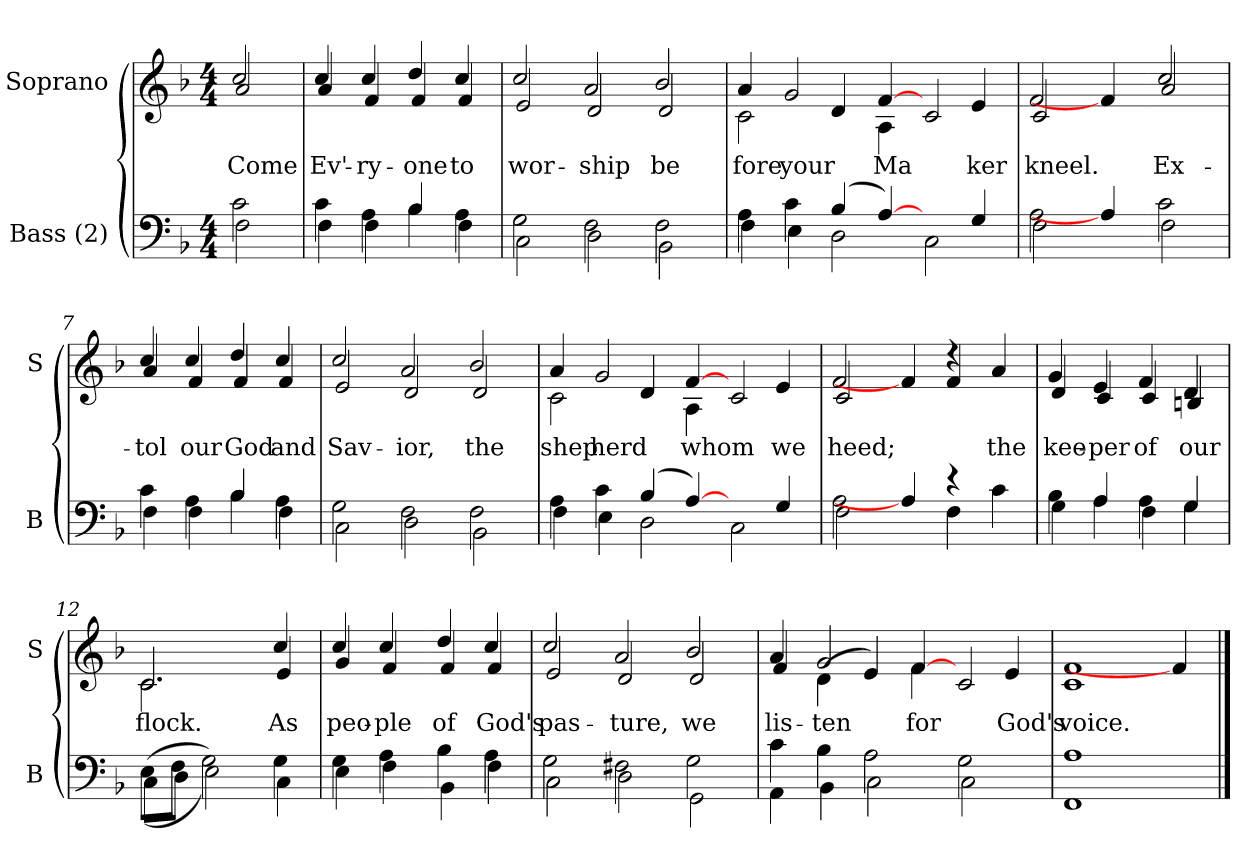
**kern	**kern	**text
*part2	*part1	*part1
*staff2	*staff1	*staff1
*I"Bass (2)	*I"Soprano	*
*I'B	*I'S	*
*clefF4	*clefG2	*
*k[b-]	*k[b-]	*
*M4/4	*M4/4	*
=1	=1	=1
*^	*	*
!	!	!LO:TX:b:i:t=Verse	!
!	!	!	!LO:LY:b
*	*	*^	*
2c\	2F\	2cc/	2a/	Come
=2	=2	=2	=2	=2
!	!	!	!	!LO:LY:b
4c\	4F\	4cc/	4a/	Ev'-
!	!	!	!	!LO:LY:b
4A\	4F\	4cc/	4f/	-ry-
!	!	!	!	!LO:LY:b
4B-/	4B-\	4dd/	4f/	-one
!	!	!	!	!LO:LY:b
4A\	4F\	4cc/	4f/	to
=3	=3	=3	=3	=3
!	!	!	!	!LO:LY:b
2G\	2C\	2cc/	2e/	wor-
!	!	!	!	!LO:LY:b
2F\	2D\	2a/	2d/	-ship
!	!	!	!	!LO:LY:b
2F\	2BB-\	2b-/	2d/	be
=4	=4	=4	=4	=4
!	!	!	!	!LO:LY:b
4A\	4F\	4a/	2c\	fore
!	!	!	!	!LO:LY:b
4c\	4E\	2g/	.	your
(>4B-/	2D\	.	4d/	.
!	!	!	!	!LO:LY:b
[4A/)	.	[4f/	4A\	Ma
4ryy	2C\	4ryy	2c/	.
!	!	!	!	!LO:LY:b
4G/	.	4e/	.	ker
!!LO:LB:g=z	!!
=5	=5	=5	=5	=5
!	!	!	!	!LO:LY:b
2A\	2F\	2f/	2c/	kneel.
4A/]	4ryy	4f/]	4ryy	.
=6-	=6-	=6-	=6-	=6-
!	!	!	!	!LO:LY:b
2c\	2F\	2cc/	2a/	Ex-
=7	=7	=7	=7	=7
!	!	!	!	!LO:LY:b
4c\	4F\	4cc/	4a/	-tol
!	!	!	!	!LO:LY:b
4A\	4F\	4cc/	4f/	our
!	!	!	!	!LO:LY:b
4B-/	4B-\	4dd/	4f/	God
!	!	!	!	!LO:LY:b
4A\	4F\	4cc/	4f/	and
=8	=8	=8	=8	=8
!	!	!	!	!LO:LY:b
2G\	2C\	2cc/	2e/	Sav-
!	!	!	!	!LO:LY:b
2F\	2D\	2a/	2d/	-ior,
!	!	!	!	!LO:LY:b
2F\	2BB-\	2b-/	2d/	the
=9	=9	=9	=9	=9
!	!	!	!	!LO:LY:b
4A\	4F\	4a/	2c\	shep
!	!	!	!	!LO:LY:b
4c\	4E\	2g/	.	herd
(>4B-/	2D\	.	4d/	.
!	!	!	!	!LO:LY:b
[4A/)	.	[4f/	4A\	whom
4ryy	2C\	4ryy	2c/	.
!	!	!	!	!LO:LY:b
4G/	.	4e/	.	we
!!LO:LB:g=z	!!
=10	=10	=10	=10	=10
!	!	!	!	!LO:LY:b
2A\	2F\	2f/	2c/	heed;
4A/]	4ryy	4f/]	4ryy	.
4r	4F\	4r	4f/	.
!	!	!	!	!LO:LY:b
4c\	4ryy	4a/	4ryy	the
=11	=11	=11	=11	=11
!	!	!	!	!LO:LY:b
4B-\	4G\	4g/	4d/	kee-
!	!	!	!	!LO:LY:b
4A/	4A\	4e/	4c/	-per
!	!	!	!	!LO:LY:b
4A\	4F\	4f/	4c/	of
!	!	!	!	!LO:LY:b
4G/	4G\	4d/	4Bn/	our
=12	=12	=12	=12	=12
!	!	!	!	!LO:LY:b
(<8E\L	(<8C\L	2.c/	2.c\	flock.
8F\J	8D\J	.	.	.
2G\)	2E\)	.	.	.
!	!	!	!	!LO:LY:b
4G\	4C\	4cc/	4e/	As
=13	=13	=13	=13	=13
!	!	!	!	!LO:LY:b
4G\	4E\	4cc/	4g/	peo-
!	!	!	!	!LO:LY:b
4A\	4F\	4cc/	4f/	-ple
!!LO:LB:g=z	!!
=14-	=14-	=14-	=14-	=14-
!	!	!	!	!LO:LY:b
4B-\	4BB-\	4dd/	4f/	of
!	!	!	!	!LO:LY:b
4A\	4F\	4cc/	4f/	God's
=15	=15	=15	=15	=15
!	!	!	!	!LO:LY:b
2G\	2C\	2cc/	2e/	pas-
!	!	!	!	!LO:LY:b
2F#X\	2D\	2a/	2d/	-ture,
!	!	!	!	!LO:LY:b
2G\	2GG\	2b-/	2d/	we
=16	=16	=16	=16	=16
!	!	!	!	!LO:LY:b
4c\	4AA\	4a/	4f/	lis-
!	!	!	!	!LO:LY:b
4B-\	4BB-\	2g/	(>4d\	-ten
2A\	2C\	.	4e/)	.
!	!	!	!	!LO:LY:b
.	.	[4f/	4f\	for
2G\	2C\	4ryy	2c/	.
!	!	!	!	!LO:LY:b
.	.	4e/	.	God's
=17	=17	=17	=17	=17
!	!	!	!	!LO:LY:b
1A	1FF	1f	1c	voice.
4ryy	4ryy	4f/]	4ryy	.
*v	*v	*	*	*
*	*v	*v	*
==	==	==
*-	*-	*-
